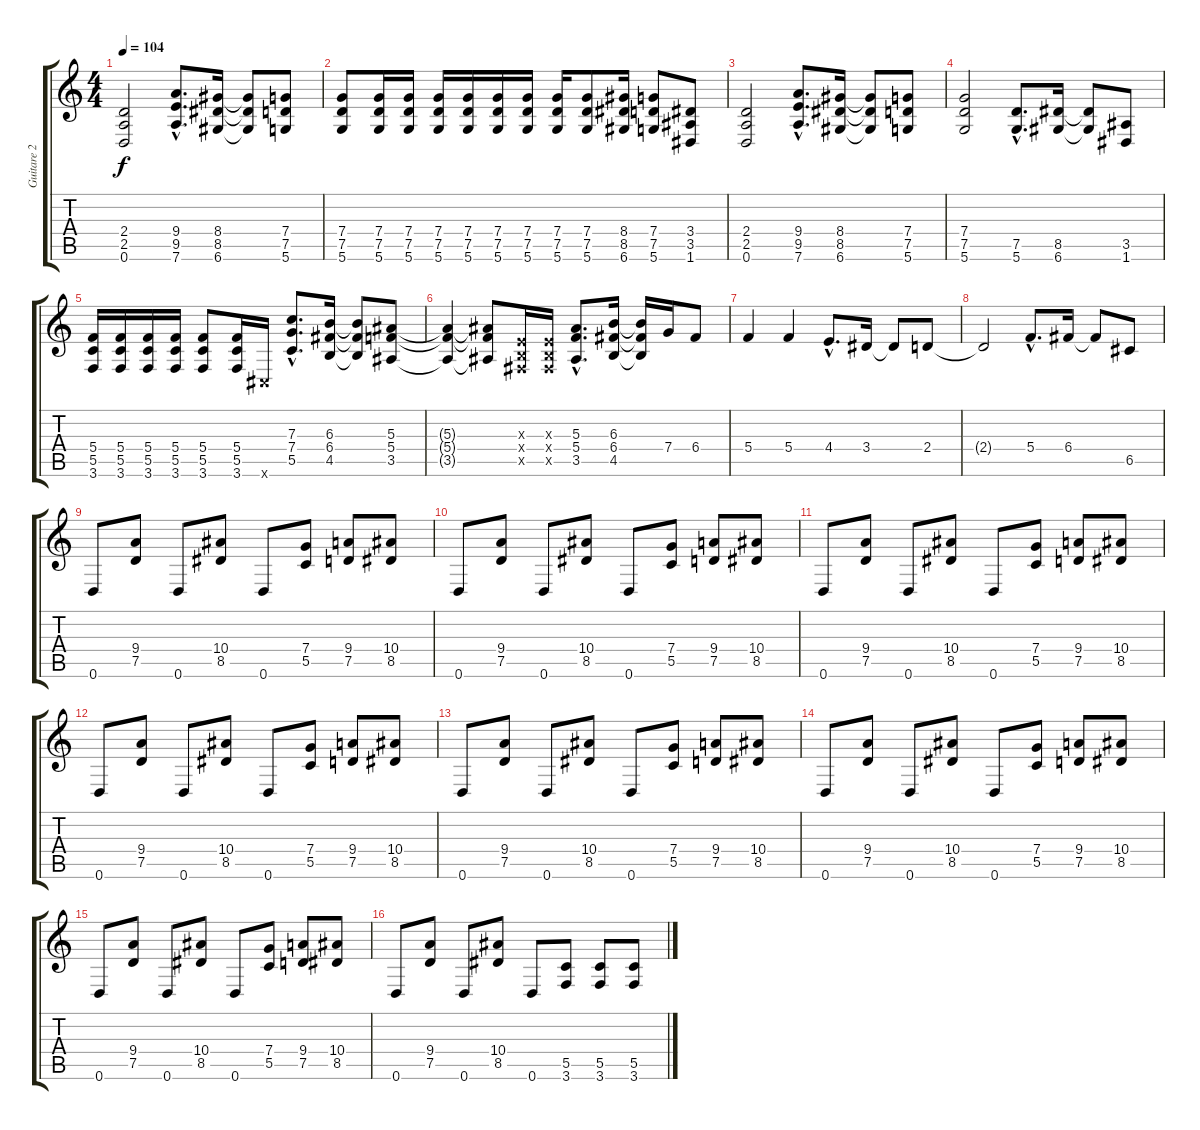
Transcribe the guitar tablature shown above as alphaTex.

\track ("Guitare 2" "Guitare 2") {instrument distortionguitar}
\staff {score tabs}
\tuning (D4 A3 F3 C3 G2 D2) {hide}
\ts (4 4)
\tempo 104
\clef g2
\ks c
(2.4 2.5 0.6).2{dy f} (9.4{hac} 9.5{hac} 7.6{hac}).8{d} (8.4 8.5 6.6).16 (8.4{t} 8.5{t} 6.6{t}).8 (7.4 7.5 5.6).8 |
(7.4 7.5 5.6).8 (7.4 7.5 5.6).16 (7.4 7.5 5.6).16 (7.4 7.5 5.6).16 (7.4 7.5 5.6).16 (7.4 7.5 5.6).16 (7.4 7.5 5.6).16 (7.4 7.5 5.6).16 (7.4 7.5 5.6).8 (8.4 8.5 6.6).16 (7.4 7.5 5.6).8 (3.4 3.5 1.6).8 |
(2.4 2.5 0.6).2 (9.4{hac} 9.5{hac} 7.6{hac}).8{d} (8.4 8.5 6.6).16 (8.4{t} 8.5{t} 6.6{t}).8 (7.4 7.5 5.6).8 |
(7.4 7.5 5.6).2 (7.5{hac} 5.6{hac}).8{d} (8.5 6.6).16 (8.5{t} 6.6{t}).8 (3.5 1.6).8 |
(5.4 5.5 3.6).16 (5.4 5.5 3.6).16 (5.4 5.5 3.6).16 (5.4 5.5 3.6).16 (5.4 5.5 3.6).8 (5.4 5.5 3.6).16 -1.6{x}.16 (7.3{hac} 7.4{hac} 5.5{hac}).8{d} (6.3 6.4 4.5).16 (6.3{t} 6.4{t} 4.5{t}).8 (5.3 5.4 3.5).8 |
(5.3{t} 5.4{t} 3.5{t}).4 (5.3{t} 5.4{t} 3.5{t}).8 (-1.3{x} -1.4{x} -1.5{x}).16 (-1.3{x} -1.4{x} -1.5{x}).16 (5.3{hac} 5.4{hac} 3.5{hac}).8{d} (6.3 6.4 4.5).16 (6.3{t} 6.4{t} 4.5{t}).16 7.4.16 6.4.8 |
5.4.4 5.4.4 4.4{hac}.8{d} 3.4.16 3.4{t}.8 2.4.8 |
2.4{t}.2 5.4{hac}.8{d} 6.4.16 6.4{t}.8 6.5.8 |
0.6.8 (9.4 7.5).8 0.6.8 (10.4 8.5).8 0.6.8 (7.4 5.5).8 (9.4 7.5).8 (10.4 8.5).8 |
0.6.8 (9.4 7.5).8 0.6.8 (10.4 8.5).8 0.6.8 (7.4 5.5).8 (9.4 7.5).8 (10.4 8.5).8 |
0.6.8 (9.4 7.5).8 0.6.8 (10.4 8.5).8 0.6.8 (7.4 5.5).8 (9.4 7.5).8 (10.4 8.5).8 |
0.6.8 (9.4 7.5).8 0.6.8 (10.4 8.5).8 0.6.8 (7.4 5.5).8 (9.4 7.5).8 (10.4 8.5).8 |
0.6.8 (9.4 7.5).8 0.6.8 (10.4 8.5).8 0.6.8 (7.4 5.5).8 (9.4 7.5).8 (10.4 8.5).8 |
0.6.8 (9.4 7.5).8 0.6.8 (10.4 8.5).8 0.6.8 (7.4 5.5).8 (9.4 7.5).8 (10.4 8.5).8 |
0.6.8 (9.4 7.5).8 0.6.8 (10.4 8.5).8 0.6.8 (7.4 5.5).8 (9.4 7.5).8 (10.4 8.5).8 |
0.6.8 (9.4 7.5).8 0.6.8 (10.4 8.5).8 0.6.8 (5.5 3.6).8 (5.5 3.6).8 (5.5 3.6).8
